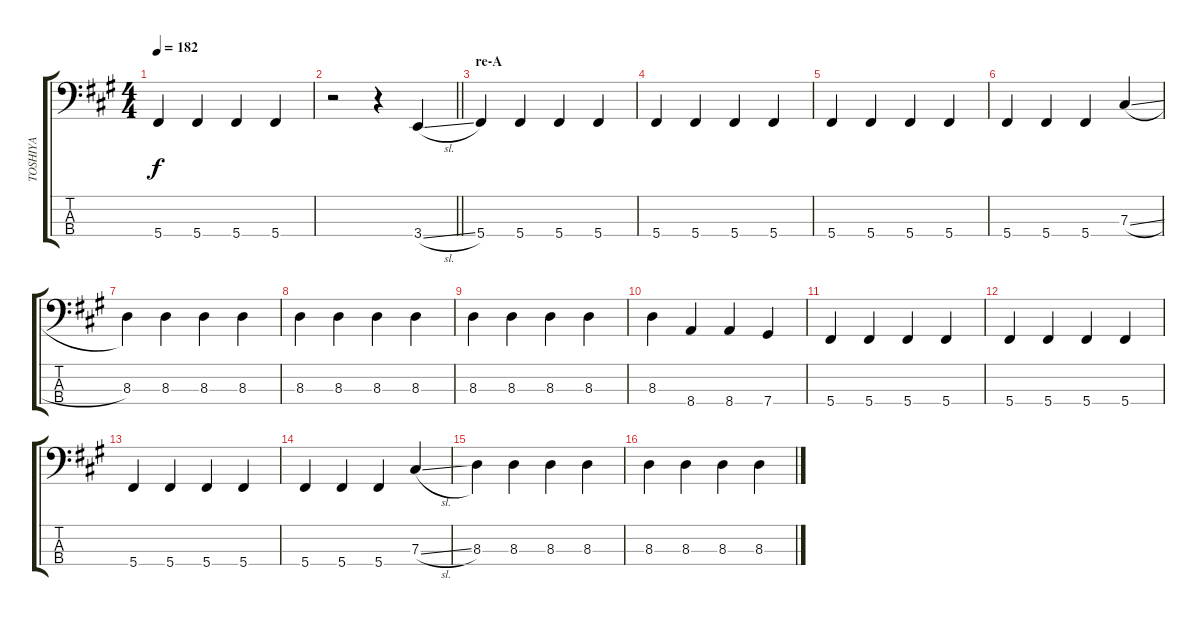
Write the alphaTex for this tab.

\track ("TOSHIYA" "TOSHIYA") {instrument slapbass1}
\staff {score tabs}
\tuning (E2 B1 Gb1 Db1) {hide}
\ts (4 4)
\tempo 182
\clef f4
\ks a
5.4.4{dy f} 5.4.4 5.4.4 5.4.4 |
\barLineRight lightlight
r.2 r.4 3.4{sl}.4 |
\section ("" "re-A")
5.4.4 5.4.4 5.4.4 5.4.4 |
5.4.4 5.4.4 5.4.4 5.4.4 |
5.4.4 5.4.4 5.4.4 5.4.4 |
5.4.4 5.4.4 5.4.4 7.3{sl}.4 |
8.3.4 8.3.4 8.3.4 8.3.4 |
8.3.4 8.3.4 8.3.4 8.3.4 |
8.3.4 8.3.4 8.3.4 8.3.4 |
8.3.4 8.4.4 8.4.4 7.4.4 |
5.4.4 5.4.4 5.4.4 5.4.4 |
5.4.4 5.4.4 5.4.4 5.4.4 |
5.4.4 5.4.4 5.4.4 5.4.4 |
5.4.4 5.4.4 5.4.4 7.3{sl}.4 |
8.3.4 8.3.4 8.3.4 8.3.4 |
8.3.4 8.3.4 8.3.4 8.3.4
